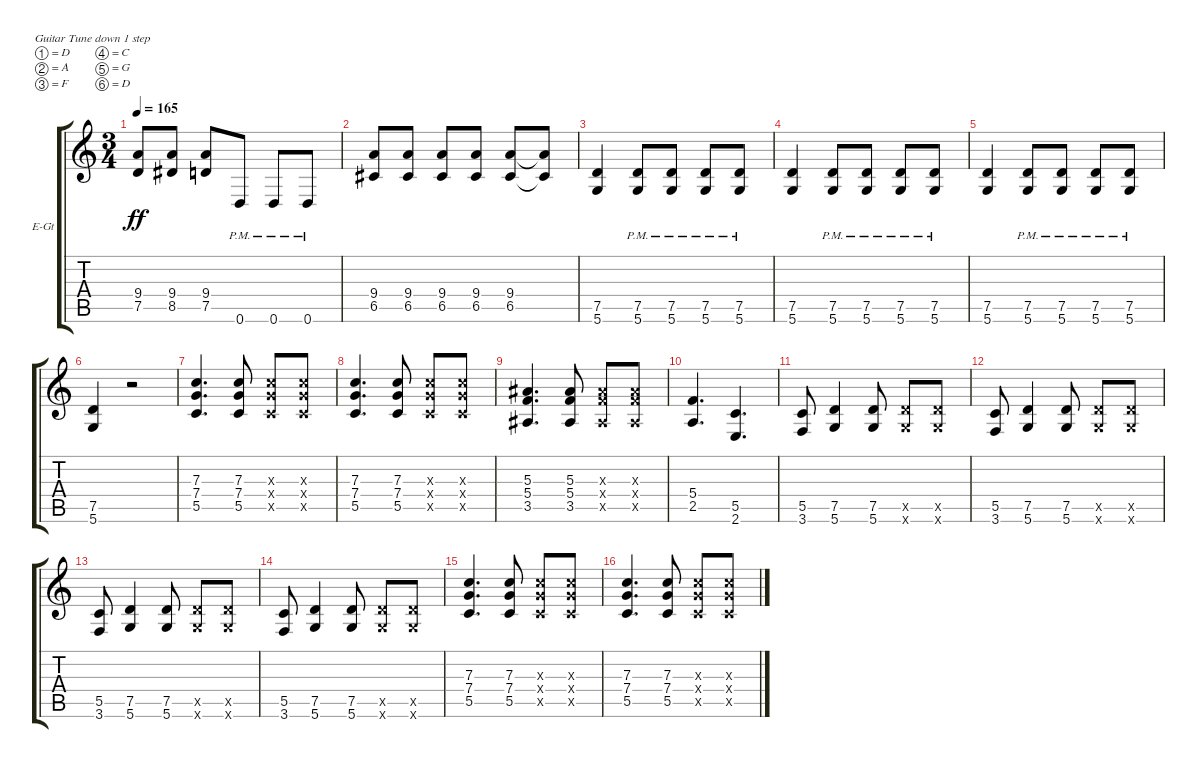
\bracketExtendMode groupsimilarinstruments
\firstSystemTrackNameOrientation horizontal
\otherSystemsTrackNameOrientation horizontal
\track ("Kaleb - Rhythm" "E-Gt") {instrument distortionguitar}
\staff {score tabs}
\tuning (D4 A3 F3 C3 G2 D2)
\ts (3 4)
\tempo 165
\clef g2
\ks c
(7.5 9.4).8{dy ff} (8.5 9.4).8 (7.5 9.4).8 0.6{pm}.8 0.6{pm}.8 0.6{pm}.8 |
(9.4 6.5).8 (6.5 9.4).8 (6.5 9.4).8 (6.5 9.4).8 (6.5 9.4).8 (6.5{t} 9.4{t}).8 |
(5.6 7.5).4 (5.6{pm} 7.5{pm}).8 (5.6{pm} 7.5{pm}).8 (5.6{pm} 7.5{pm}).8 (5.6{pm} 7.5{pm}).8 |
(5.6 7.5).4 (5.6{pm} 7.5{pm}).8 (5.6{pm} 7.5{pm}).8 (5.6{pm} 7.5{pm}).8 (5.6{pm} 7.5{pm}).8 |
(5.6 7.5).4 (5.6{pm} 7.5{pm}).8 (5.6{pm} 7.5{pm}).8 (5.6{pm} 7.5{pm}).8 (5.6{pm} 7.5{pm}).8 |
(5.6 7.5).4 r.2 |
(5.5 7.4 7.3).4{d} (5.5 7.4 7.3).8 (5.5{x} 7.4{x} 7.3{x}).8 (5.5{x} 7.4{x} 7.3{x}).8 |
(5.5 7.4 7.3).4{d} (5.5 7.4 7.3).8 (5.5{x} 7.4{x} 7.3{x}).8 (5.5{x} 7.4{x} 7.3{x}).8 |
(3.5 5.4 5.3).4{d} (3.5 5.4 5.3).8 (3.5{x} 5.4{x} 5.3{x}).8 (3.5{x} 5.4{x} 5.3{x}).8 |
(2.5 5.4).4{d} (2.6 5.5).4{d} |
(3.6 5.5).8 (5.6 7.5).4 (5.6 7.5).8 (5.6{x} 7.5{x}).8 (5.6{x} 7.5{x}).8 |
(3.6 5.5).8 (5.6 7.5).4 (5.6 7.5).8 (5.6{x} 7.5{x}).8 (5.6{x} 7.5{x}).8 |
(3.6 5.5).8 (5.6 7.5).4 (5.6 7.5).8 (5.6{x} 7.5{x}).8 (5.6{x} 7.5{x}).8 |
(3.6 5.5).8 (5.6 7.5).4 (5.6 7.5).8 (5.6{x} 7.5{x}).8 (5.6{x} 7.5{x}).8 |
(5.5 7.4 7.3).4{d} (5.5 7.4 7.3).8 (5.5{x} 7.4{x} 7.3{x}).8 (5.5{x} 7.4{x} 7.3{x}).8 |
(5.5 7.4 7.3).4{d} (5.5 7.4 7.3).8 (5.5{x} 7.4{x} 7.3{x}).8 (5.5{x} 7.4{x} 7.3{x}).8
